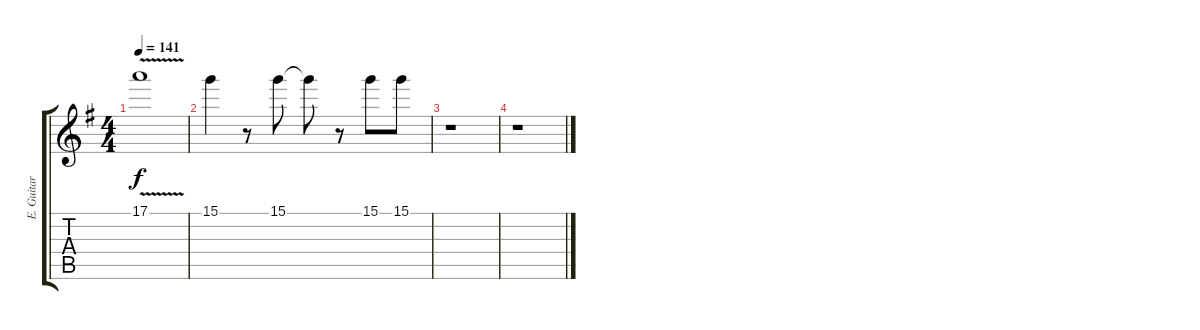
\track ("E. Guitar I" "E. Guitar ") {instrument overdrivenguitar}
\staff {score tabs}
\tuning (E4 B3 G3 D3 A2 E2) {hide}
\ts (4 4)
\tempo 141
\clef g2
\ks g
17.1{v}.1{dy f} |
15.1.4 r.8 15.1.8 15.1{t}.8 r.8 15.1.8 15.1.8 |
r.1 |
r.1
